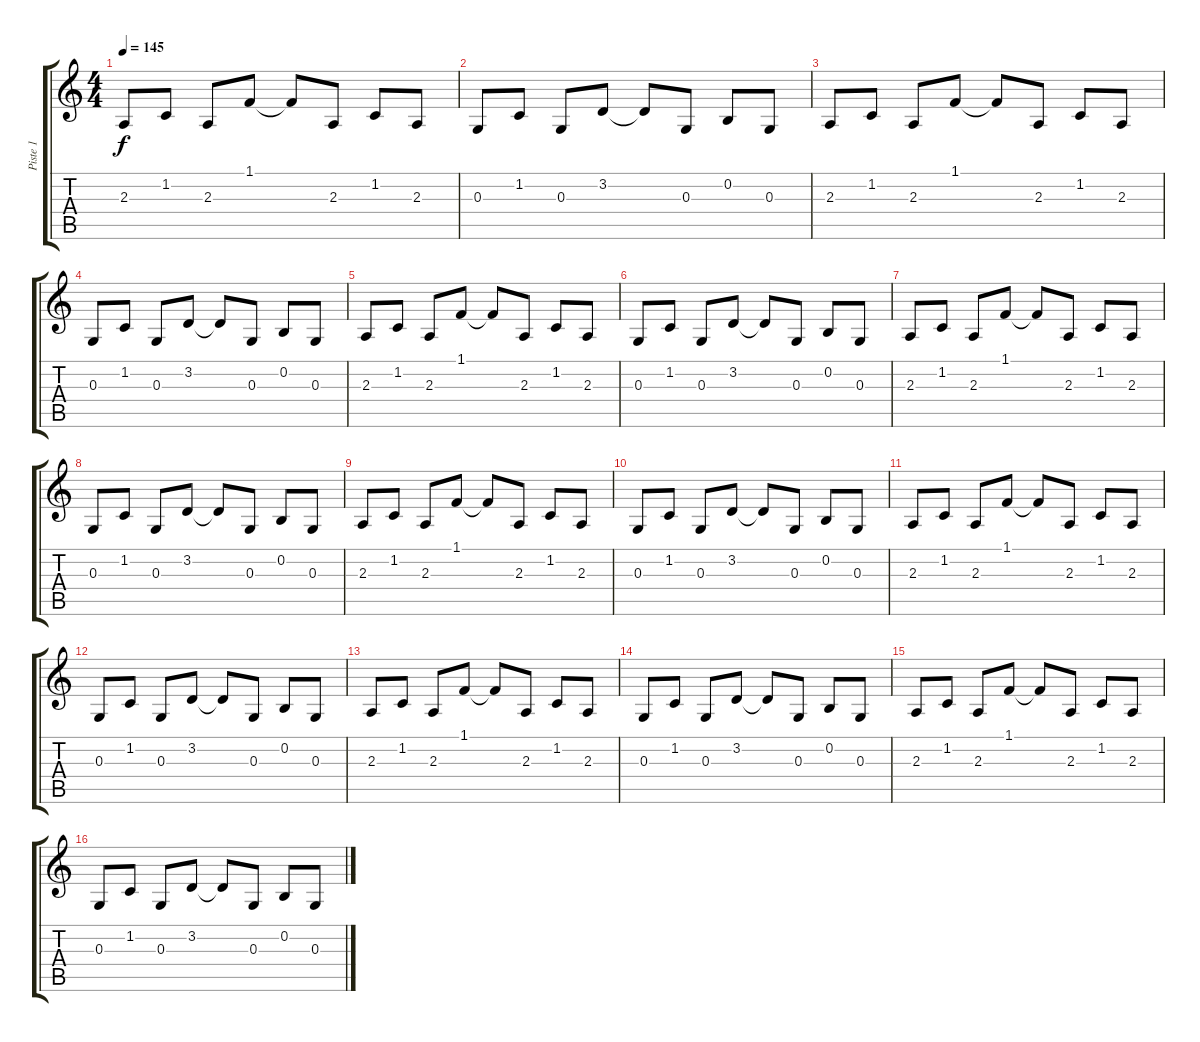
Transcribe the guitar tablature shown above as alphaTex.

\track ("Piste 1" "Piste 1") {instrument acousticgrandpiano}
\staff {score tabs}
\tuning (E4 B3 G3 D3 A2 E2) {hide}
\ts (4 4)
\tempo 145
\clef g2
\ks c
2.3.8{dy f instrument acousticgrandpiano} 1.2.8 2.3.8 1.1.8 1.1{t}.8 2.3.8 1.2.8 2.3.8 |
0.3.8 1.2.8 0.3.8 3.2.8 3.2{t}.8 0.3.8 0.2.8 0.3.8 |
2.3.8 1.2.8 2.3.8 1.1.8 1.1{t}.8 2.3.8 1.2.8 2.3.8 |
0.3.8 1.2.8 0.3.8 3.2.8 3.2{t}.8 0.3.8 0.2.8 0.3.8 |
2.3.8 1.2.8 2.3.8 1.1.8 1.1{t}.8 2.3.8 1.2.8 2.3.8 |
0.3.8 1.2.8 0.3.8 3.2.8 3.2{t}.8 0.3.8 0.2.8 0.3.8 |
2.3.8 1.2.8 2.3.8 1.1.8 1.1{t}.8 2.3.8 1.2.8 2.3.8 |
0.3.8 1.2.8 0.3.8 3.2.8 3.2{t}.8 0.3.8 0.2.8 0.3.8 |
2.3.8 1.2.8 2.3.8 1.1.8 1.1{t}.8 2.3.8 1.2.8 2.3.8 |
0.3.8 1.2.8 0.3.8 3.2.8 3.2{t}.8 0.3.8 0.2.8 0.3.8 |
2.3.8 1.2.8 2.3.8 1.1.8 1.1{t}.8 2.3.8 1.2.8 2.3.8 |
0.3.8 1.2.8 0.3.8 3.2.8 3.2{t}.8 0.3.8 0.2.8 0.3.8 |
2.3.8 1.2.8 2.3.8 1.1.8 1.1{t}.8 2.3.8 1.2.8 2.3.8 |
0.3.8 1.2.8 0.3.8 3.2.8 3.2{t}.8 0.3.8 0.2.8 0.3.8 |
2.3.8 1.2.8 2.3.8 1.1.8 1.1{t}.8 2.3.8 1.2.8 2.3.8 |
0.3.8 1.2.8 0.3.8 3.2.8 3.2{t}.8 0.3.8 0.2.8 0.3.8
